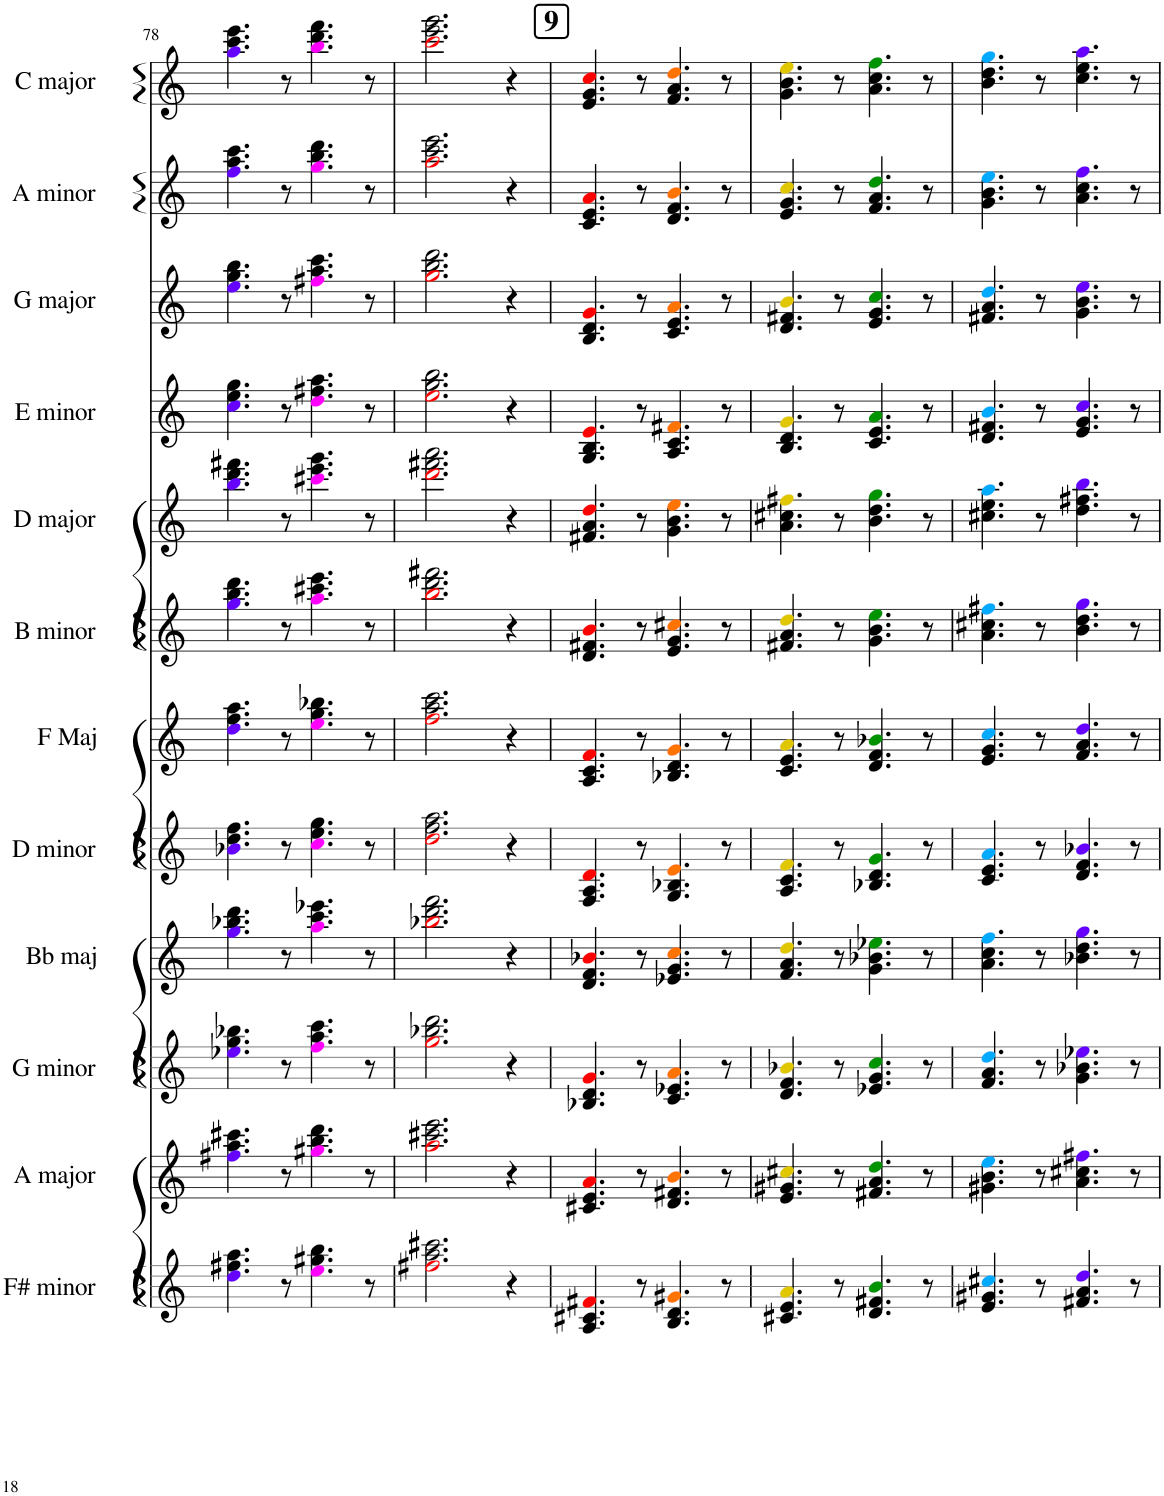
**kern	**kern	**kern	**kern	**kern	**kern	**kern	**kern	**kern	**kern	**kern	**kern
*part12	*part11	*part10	*part9	*part8	*part7	*part6	*part5	*part4	*part3	*part2	*part1
*staff12	*staff11	*staff10	*staff9	*staff8	*staff7	*staff6	*staff5	*staff4	*staff3	*staff2	*staff1
*I"F# minor	*I"A major	*I"G minor	*I"B flat major	*I"D minor	*I"F major	*I"B minor	*I"D major	*I"E minor	*I"G major	*I"A minor	*I"C major
*I'F# minor	*I'A major	*I'G minor	*	*I'D minor	*I'F Maj	*I'B minor	*I'D major	*I'E minor	*I'G major	*I'A minor	*I'C major
!!LO:PB:g=z
*clefG2	*clefG2	*clefG2	*clefG2	*clefG2	*clefG2	*clefG2	*clefG2	*clefG2	*clefG2	*clefG2	*clefG2
*k[]	*k[]	*k[]	*k[]	*k[]	*k[]	*k[]	*k[]	*k[]	*k[]	*k[]	*k[]
*M4/4	*M4/4	*M4/4	*M4/4	*M4/4	*M4/4	*M4/4	*M4/4	*M4/4	*M4/4	*M4/4	*M4/4
=78	=78	=78	=78	=78	=78	=78	=78	=78	=78	=78	=78
4.ddi\ 4.ff#X\ 4.aa\	4.ff#Xi\ 4.aa\ 4.ccc#X\	4.ee-Xi\ 4.gg\ 4.bb-X\	4.ggi\ 4.bb-X\ 4.ddd\	4.b-Xi\ 4.dd\ 4.ff\	4.ddi\ 4.ff\ 4.aa\	4.ggi\ 4.bb\ 4.ddd\	4.bbi\ 4.ddd\ 4.fff#X\	4.cci\ 4.ee\ 4.gg\	4.eei\ 4.gg\ 4.bb\	4.ffi\ 4.aa\ 4.ccc\	4.aai\ 4.ccc\ 4.eee\
8r	8r	8r	8r	8r	8r	8r	8r	8r	8r	8r	8r
4.eej\ 4.gg#X\ 4.bb\	4.gg#Xj\ 4.bb\ 4.ddd\	4.ffj\ 4.aa\ 4.ccc\	4.aaj\ 4.ccc\ 4.eee-X\	4.ccj\ 4.ee\ 4.gg\	4.eej\ 4.gg\ 4.bb-X\	4.aaj\ 4.ccc#X\ 4.eee\	4.ccc#Xj\ 4.eee\ 4.ggg\	4.ddj\ 4.ff#X\ 4.aa\	4.ff#Xj\ 4.aa\ 4.ccc\	4.ggj\ 4.bb\ 4.ddd\	4.bbj\ 4.ddd\ 4.fff\
8r	8r	8r	8r	8r	8r	8r	8r	8r	8r	8r	8r
=79	=79	=79	=79	=79	=79	=79	=79	=79	=79	=79	=79
2.ff#XZ\ 2.aa\ 2.ccc#X\	2.aaZ\ 2.ccc#X\ 2.eee\	2.ggZ\ 2.bb-X\ 2.ddd\	2.bb-XZ\ 2.ddd\ 2.fff\	2.ddZ\ 2.ff\ 2.aa\	2.ffZ\ 2.aa\ 2.ccc\	2.bbZ\ 2.ddd\ 2.fff#X\	2.dddZ\ 2.fff#X\ 2.aaa\	2.eeZ\ 2.gg\ 2.bb\	2.ggZ\ 2.bb\ 2.ddd\	2.aaZ\ 2.ccc\ 2.eee\	2.cccZ\ 2.eee\ 2.ggg\
4r	4r	4r	4r	4r	4r	4r	4r	4r	4r	4r	4r
!!LO:REH:place=s1:a:B:cj:fs=14:t=9
=80	=80	=80	=80	=80	=80	=80	=80	=80	=80	=80	=80
4.A/ 4.c#X/ 4.f#XZ/	4.c#X/ 4.e/ 4.aZ/	4.B-X/ 4.d/ 4.gZ/	4.d/ 4.f/ 4.b-XZ/	4.F/ 4.A/ 4.dZ/	4.A/ 4.c/ 4.fZ/	4.d/ 4.f#X/ 4.bZ/	4.f#X/ 4.a/ 4.ddZ/	4.G/ 4.B/ 4.eZ/	4.B/ 4.d/ 4.gZ/	4.c/ 4.e/ 4.aZ/	4.e/ 4.g/ 4.ccZ/
8r	8r	8r	8r	8r	8r	8r	8r	8r	8r	8r	8r
4.B/ 4.d/ 4.g#XV/	4.d/ 4.f#X/ 4.bV/	4.c/ 4.e-X/ 4.aV/	4.e-X/ 4.g/ 4.ccV/	4.G/ 4.B-X/ 4.eV/	4.B-X/ 4.d/ 4.gV/	4.e/ 4.g/ 4.cc#XV/	4.g\ 4.b\ 4.eeV\	4.A/ 4.c/ 4.f#XV/	4.c/ 4.e/ 4.aV/	4.d/ 4.f/ 4.bV/	4.f/ 4.a/ 4.ddV/
8r	8r	8r	8r	8r	8r	8r	8r	8r	8r	8r	8r
=81	=81	=81	=81	=81	=81	=81	=81	=81	=81	=81	=81
4.c#X/ 4.e/ 4.aN/	4.e/ 4.g#X/ 4.cc#XN/	4.d/ 4.f/ 4.b-XN/	4.f/ 4.a/ 4.ddN/	4.A/ 4.c/ 4.fN/	4.c/ 4.e/ 4.aN/	4.f#X/ 4.a/ 4.ddN/	4.a\ 4.cc#X\ 4.ff#XN\	4.B/ 4.d/ 4.gN/	4.d/ 4.f#X/ 4.bN/	4.e/ 4.g/ 4.ccN/	4.g\ 4.b\ 4.eeN\
8r	8r	8r	8r	8r	8r	8r	8r	8r	8r	8r	8r
4.d/ 4.f#X/ 4.bl/	4.f#X/ 4.a/ 4.ddl/	4.e-X/ 4.g/ 4.ccl/	4.g\ 4.b-X\ 4.ee-Xl\	4.B-X/ 4.d/ 4.gl/	4.d/ 4.f/ 4.b-Xl/	4.g\ 4.b\ 4.eel\	4.b\ 4.dd\ 4.ggl\	4.c/ 4.e/ 4.al/	4.e/ 4.g/ 4.ccl/	4.f/ 4.a/ 4.ddl/	4.a\ 4.cc\ 4.ffl\
8r	8r	8r	8r	8r	8r	8r	8r	8r	8r	8r	8r
=82	=82	=82	=82	=82	=82	=82	=82	=82	=82	=82	=82
4.e/ 4.g#X/ 4.cc#X!/	4.g#X\ 4.b\ 4.ee!\	4.f/ 4.a/ 4.dd!/	4.a\ 4.cc\ 4.ff!\	4.c/ 4.e/ 4.a!/	4.e/ 4.g/ 4.cc!/	4.a\ 4.cc#X\ 4.ff#X!\	4.cc#X\ 4.ee\ 4.aa!\	4.d/ 4.f#X/ 4.b!/	4.f#X/ 4.a/ 4.dd!/	4.g\ 4.b\ 4.ee!\	4.b\ 4.dd\ 4.gg!\
8r	8r	8r	8r	8r	8r	8r	8r	8r	8r	8r	8r
4.f#X/ 4.a/ 4.ddi/	4.a\ 4.cc#X\ 4.ff#Xi\	4.g\ 4.b-X\ 4.ee-Xi\	4.b-X\ 4.dd\ 4.ggi\	4.d/ 4.f/ 4.b-Xi/	4.f/ 4.a/ 4.ddi/	4.b\ 4.dd\ 4.ggi\	4.dd\ 4.ff#X\ 4.bbi\	4.e/ 4.g/ 4.cci/	4.g\ 4.b\ 4.eei\	4.a\ 4.cc\ 4.ffi\	4.cc\ 4.ee\ 4.aai\
8r	8r	8r	8r	8r	8r	8r	8r	8r	8r	8r	8r
=	=	=	=	=	=	=	=	=	=	=	=
*-	*-	*-	*-	*-	*-	*-	*-	*-	*-	*-	*-
